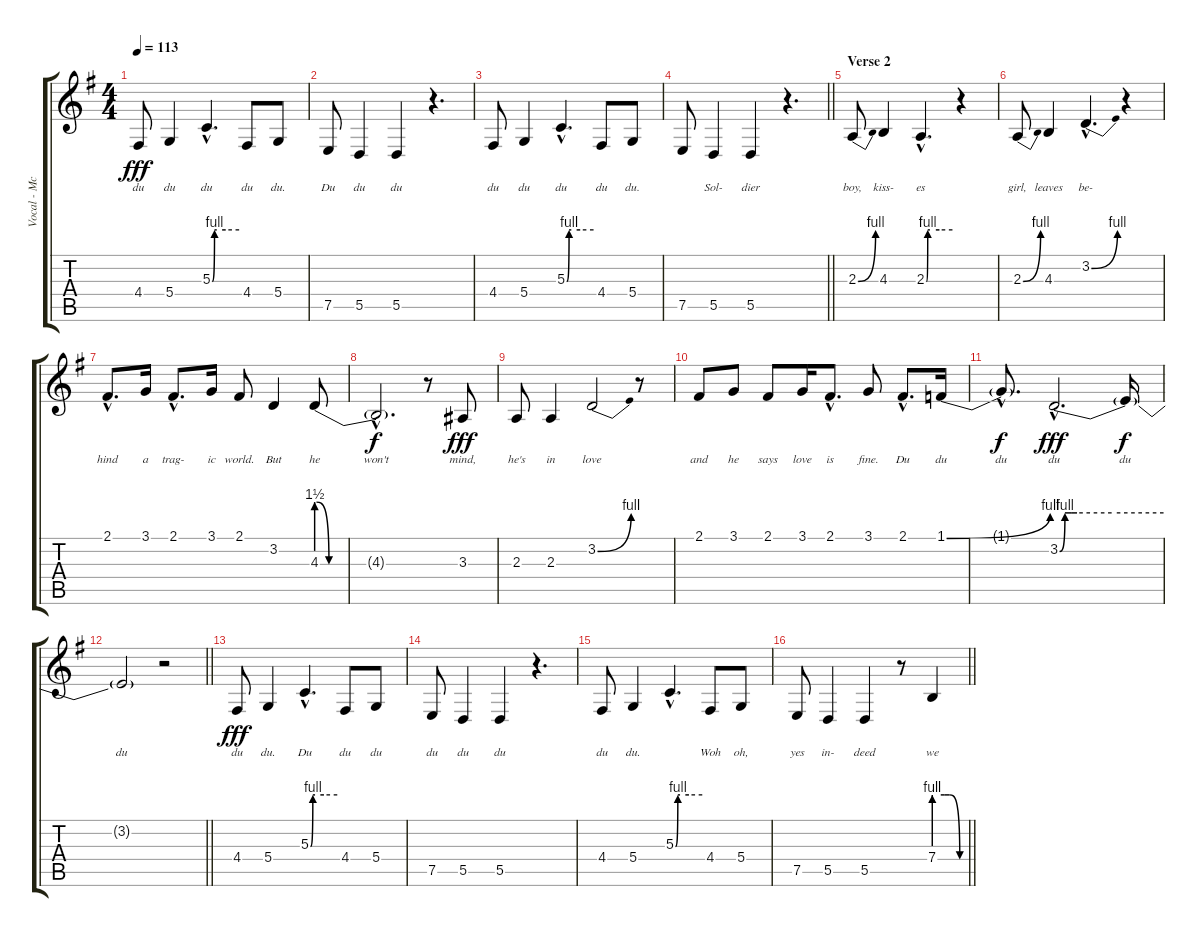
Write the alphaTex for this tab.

\track ("Vocal - McCartney" "Vocal - Mc") {instrument shakuhachi}
\staff {score tabs}
\tuning (E4 B3 G3 D3 A2 E2) {hide}
\ts (4 4)
\tempo 113
\clef g2
\ks g
4.4.8{lyrics (0 "du") lyrics (1 "") lyrics (2 "") lyrics (3 "") lyrics (4 "") dy fff} 5.4.4{lyrics (0 "du") lyrics (1 "") lyrics (2 "") lyrics (3 "") lyrics (4 "")} 5.3{be (custom 0 0 5 4 10 4 30 4 60 4) hac}.4{d lyrics (0 "du") lyrics (1 "") lyrics (2 "") lyrics (3 "") lyrics (4 "")} 4.4.8{lyrics (0 "du") lyrics (1 "") lyrics (2 "") lyrics (3 "") lyrics (4 "")} 5.4.8{lyrics (0 "du.") lyrics (1 "") lyrics (2 "") lyrics (3 "") lyrics (4 "")} |
7.5.8{lyrics (0 "Du") lyrics (1 "") lyrics (2 "") lyrics (3 "") lyrics (4 "")} 5.5.4{lyrics (0 "du") lyrics (1 "") lyrics (2 "") lyrics (3 "") lyrics (4 "")} 5.5.4{lyrics (0 "du") lyrics (1 "") lyrics (2 "") lyrics (3 "") lyrics (4 "")} r.4{d} |
4.4.8{lyrics (0 "du") lyrics (1 "") lyrics (2 "") lyrics (3 "") lyrics (4 "")} 5.4.4{lyrics (0 "du") lyrics (1 "") lyrics (2 "") lyrics (3 "") lyrics (4 "")} 5.3{be (custom 0 0 5 4 10 4 30 4 60 4) hac}.4{d lyrics (0 "du") lyrics (1 "") lyrics (2 "") lyrics (3 "") lyrics (4 "")} 4.4.8{lyrics (0 "du") lyrics (1 "") lyrics (2 "") lyrics (3 "") lyrics (4 "")} 5.4.8{lyrics (0 "du.") lyrics (1 "") lyrics (2 "") lyrics (3 "") lyrics (4 "")} |
\barLineRight lightlight
7.5.8{lyrics (0 "") lyrics (1 "") lyrics (2 "") lyrics (3 "") lyrics (4 "")} 5.5.4{lyrics (0 "Sol-") lyrics (1 "") lyrics (2 "") lyrics (3 "") lyrics (4 "")} 5.5.4{lyrics (0 "dier") lyrics (1 "") lyrics (2 "") lyrics (3 "") lyrics (4 "")} r.4{d} |
\section ("" "Verse 2")
2.3{be (bend 0 0 60 4)}.8{lyrics (0 "boy,") lyrics (1 "") lyrics (2 "") lyrics (3 "") lyrics (4 "")} 4.3.4{lyrics (0 "kiss-") lyrics (1 "") lyrics (2 "") lyrics (3 "") lyrics (4 "")} 2.3{be (custom 0 0 3 4 8 4 30 4 60 4) hac}.4{d lyrics (0 "es") lyrics (1 "") lyrics (2 "") lyrics (3 "") lyrics (4 "")} r.4 |
2.3{be (bend 0 0 60 4)}.8{lyrics (0 "girl,") lyrics (1 "") lyrics (2 "") lyrics (3 "") lyrics (4 "")} 4.3.4{lyrics (0 "leaves") lyrics (1 "") lyrics (2 "") lyrics (3 "") lyrics (4 "")} 3.2{be (bend 0 0 60 4) hac}.4{d lyrics (0 "be-") lyrics (1 "") lyrics (2 "") lyrics (3 "") lyrics (4 "")} r.4 |
2.1{hac}.8{d lyrics (0 "hind") lyrics (1 "") lyrics (2 "") lyrics (3 "") lyrics (4 "")} 3.1.16{lyrics (0 "a") lyrics (1 "") lyrics (2 "") lyrics (3 "") lyrics (4 "")} 2.1{hac}.8{d lyrics (0 "trag-") lyrics (1 "") lyrics (2 "") lyrics (3 "") lyrics (4 "")} 3.1.16{lyrics (0 "ic") lyrics (1 "") lyrics (2 "") lyrics (3 "") lyrics (4 "")} 2.1.8{lyrics (0 "world.") lyrics (1 "") lyrics (2 "") lyrics (3 "") lyrics (4 "")} 3.2.4{lyrics (0 "But") lyrics (1 "") lyrics (2 "") lyrics (3 "") lyrics (4 "")} 4.3{be (custom 0 6 7 0 15 0 40 0 60 0)}.8{lyrics (0 "he") lyrics (1 "") lyrics (2 "") lyrics (3 "") lyrics (4 "")} |
4.3{hac t}.2{d lyrics (0 "won't") lyrics (1 "") lyrics (2 "") lyrics (3 "") lyrics (4 "") dy f} r.8 3.3.8{lyrics (0 "mind,") lyrics (1 "") lyrics (2 "") lyrics (3 "") lyrics (4 "") dy fff} |
2.3.8{lyrics (0 "he's") lyrics (1 "") lyrics (2 "") lyrics (3 "") lyrics (4 "")} 2.3.4{lyrics (0 "in") lyrics (1 "") lyrics (2 "") lyrics (3 "") lyrics (4 "")} 3.2{be (bend 0 0 60 4)}.2{lyrics (0 "love") lyrics (1 "") lyrics (2 "") lyrics (3 "") lyrics (4 "")} r.8 |
2.1.8{lyrics (0 "and") lyrics (1 "") lyrics (2 "") lyrics (3 "") lyrics (4 "")} 3.1.8{lyrics (0 "he") lyrics (1 "") lyrics (2 "") lyrics (3 "") lyrics (4 "")} 2.1.8{lyrics (0 "says") lyrics (1 "") lyrics (2 "") lyrics (3 "") lyrics (4 "")} 3.1.16{lyrics (0 "love") lyrics (1 "") lyrics (2 "") lyrics (3 "") lyrics (4 "")} 2.1{hac}.8{d lyrics (0 "is") lyrics (1 "") lyrics (2 "") lyrics (3 "") lyrics (4 "")} 3.1.8{lyrics (0 "fine.") lyrics (1 "") lyrics (2 "") lyrics (3 "") lyrics (4 "")} 2.1{hac}.8{d lyrics (0 "Du") lyrics (1 "") lyrics (2 "") lyrics (3 "") lyrics (4 "")} 1.1{be (bend 0 0 60 4)}.16{lyrics (0 "du") lyrics (1 "") lyrics (2 "") lyrics (3 "") lyrics (4 "")} |
1.1{hac t}.8{d lyrics (0 "du") lyrics (1 "") lyrics (2 "") lyrics (3 "") lyrics (4 "") dy f} 3.2{be (custom 0 0 3 4 7 4 10 4 30 4 60 4) hac}.2{d lyrics (0 "du") lyrics (1 "") lyrics (2 "") lyrics (3 "") lyrics (4 "") dy fff} 3.2{t}.16{lyrics (0 "du") lyrics (1 "") lyrics (2 "") lyrics (3 "") lyrics (4 "") dy f volume 0} |
\barLineRight lightlight
3.2{t}.2{lyrics (0 "du") lyrics (1 "") lyrics (2 "") lyrics (3 "") lyrics (4 "")} r.2{volume 16} |
4.4.8{lyrics (0 "du") lyrics (1 "") lyrics (2 "") lyrics (3 "") lyrics (4 "") dy fff} 5.4.4{lyrics (0 "du.") lyrics (1 "") lyrics (2 "") lyrics (3 "") lyrics (4 "")} 5.3{be (custom 0 0 5 4 10 4 30 4 60 4) hac}.4{d lyrics (0 "Du") lyrics (1 "") lyrics (2 "") lyrics (3 "") lyrics (4 "")} 4.4.8{lyrics (0 "du") lyrics (1 "") lyrics (2 "") lyrics (3 "") lyrics (4 "")} 5.4.8{lyrics (0 "du") lyrics (1 "") lyrics (2 "") lyrics (3 "") lyrics (4 "")} |
7.5.8{lyrics (0 "du") lyrics (1 "") lyrics (2 "") lyrics (3 "") lyrics (4 "")} 5.5.4{lyrics (0 "du") lyrics (1 "") lyrics (2 "") lyrics (3 "") lyrics (4 "")} 5.5.4{lyrics (0 "du") lyrics (1 "") lyrics (2 "") lyrics (3 "") lyrics (4 "")} r.4{d} |
4.4.8{lyrics (0 "du") lyrics (1 "") lyrics (2 "") lyrics (3 "") lyrics (4 "")} 5.4.4{lyrics (0 "du.") lyrics (1 "") lyrics (2 "") lyrics (3 "") lyrics (4 "")} 5.3{be (custom 0 0 5 4 10 4 30 4 60 4) hac}.4{d lyrics (0 "") lyrics (1 "") lyrics (2 "") lyrics (3 "") lyrics (4 "")} 4.4.8{lyrics (0 "Woh") lyrics (1 "") lyrics (2 "") lyrics (3 "") lyrics (4 "")} 5.4.8{lyrics (0 "oh,") lyrics (1 "") lyrics (2 "") lyrics (3 "") lyrics (4 "")} |
\barLineRight lightlight
7.5.8{lyrics (0 "yes") lyrics (1 "") lyrics (2 "") lyrics (3 "") lyrics (4 "")} 5.5.4{lyrics (0 "in-") lyrics (1 "") lyrics (2 "") lyrics (3 "") lyrics (4 "")} 5.5.4{lyrics (0 "deed") lyrics (1 "") lyrics (2 "") lyrics (3 "") lyrics (4 "")} r.8 7.4{be (custom 0 4 20 4 30 4 50 0 60 0)}.4{lyrics (0 "we") lyrics (1 "") lyrics (2 "") lyrics (3 "") lyrics (4 "")}
